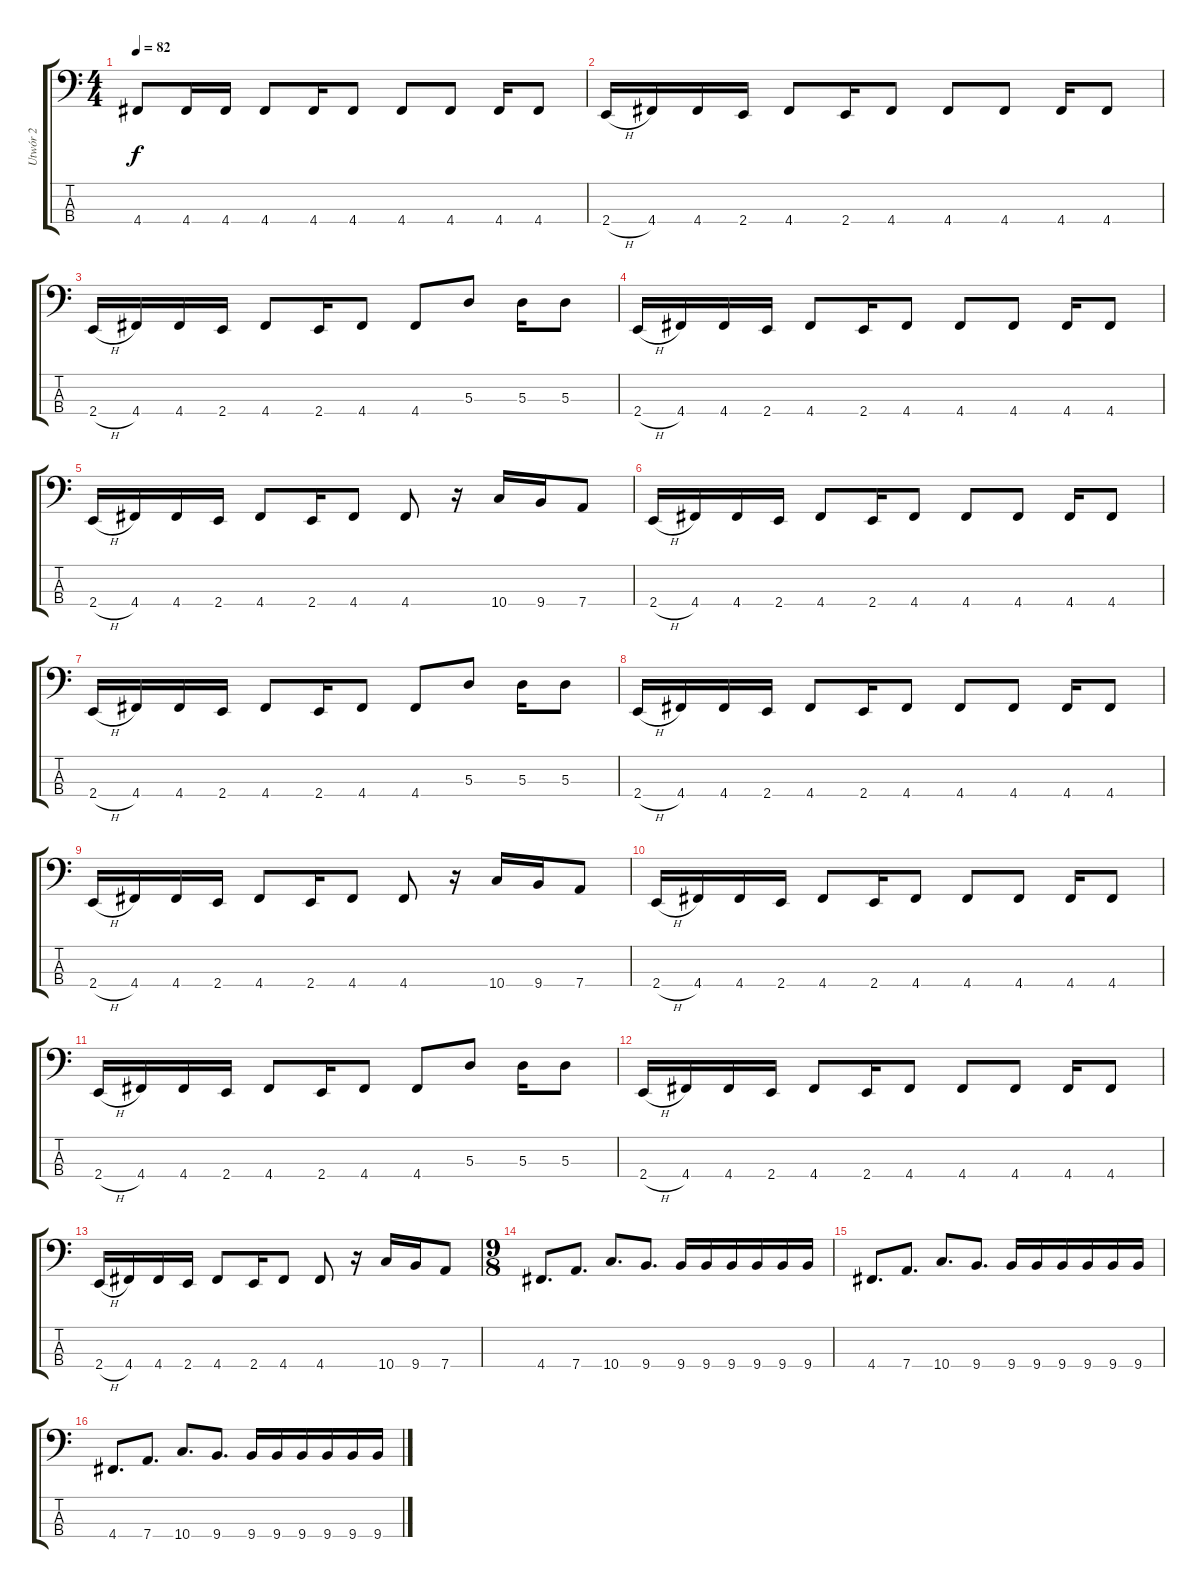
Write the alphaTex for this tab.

\track ("Utwór 2" "Utwór 2") {instrument electricbasspick}
\staff {score tabs}
\tuning (G2 D2 A1 D1) {hide}
\ts (4 4)
\tempo 82
\clef f4
\ks c
4.4.8{dy f} 4.4.16 4.4.16 4.4.8 4.4.16 4.4.8 4.4.8 4.4.8 4.4.16 4.4.8 |
2.4{h}.16 4.4.16 4.4.16 2.4.16 4.4.8 2.4.16 4.4.8 4.4.8 4.4.8 4.4.16 4.4.8 |
2.4{h}.16 4.4.16 4.4.16 2.4.16 4.4.8 2.4.16 4.4.8 4.4.8 5.3.8 5.3.16 5.3.8 |
2.4{h}.16 4.4.16 4.4.16 2.4.16 4.4.8 2.4.16 4.4.8 4.4.8 4.4.8 4.4.16 4.4.8 |
2.4{h}.16 4.4.16 4.4.16 2.4.16 4.4.8 2.4.16 4.4.8 4.4.8 r.16 10.4.16 9.4.16 7.4.8 |
2.4{h}.16 4.4.16 4.4.16 2.4.16 4.4.8 2.4.16 4.4.8 4.4.8 4.4.8 4.4.16 4.4.8 |
2.4{h}.16 4.4.16 4.4.16 2.4.16 4.4.8 2.4.16 4.4.8 4.4.8 5.3.8 5.3.16 5.3.8 |
2.4{h}.16 4.4.16 4.4.16 2.4.16 4.4.8 2.4.16 4.4.8 4.4.8 4.4.8 4.4.16 4.4.8 |
2.4{h}.16 4.4.16 4.4.16 2.4.16 4.4.8 2.4.16 4.4.8 4.4.8 r.16 10.4.16 9.4.16 7.4.8 |
2.4{h}.16 4.4.16 4.4.16 2.4.16 4.4.8 2.4.16 4.4.8 4.4.8 4.4.8 4.4.16 4.4.8 |
2.4{h}.16 4.4.16 4.4.16 2.4.16 4.4.8 2.4.16 4.4.8 4.4.8 5.3.8 5.3.16 5.3.8 |
2.4{h}.16 4.4.16 4.4.16 2.4.16 4.4.8 2.4.16 4.4.8 4.4.8 4.4.8 4.4.16 4.4.8 |
2.4{h}.16 4.4.16 4.4.16 2.4.16 4.4.8 2.4.16 4.4.8 4.4.8 r.16 10.4.16 9.4.16 7.4.8 |
\ts (9 8)
4.4.8{d} 7.4.8{d} 10.4.8{d} 9.4.8{d} 9.4.16 9.4.16 9.4.16 9.4.16 9.4.16 9.4.16 |
4.4.8{d} 7.4.8{d} 10.4.8{d} 9.4.8{d} 9.4.16 9.4.16 9.4.16 9.4.16 9.4.16 9.4.16 |
4.4.8{d} 7.4.8{d} 10.4.8{d} 9.4.8{d} 9.4.16 9.4.16 9.4.16 9.4.16 9.4.16 9.4.16
